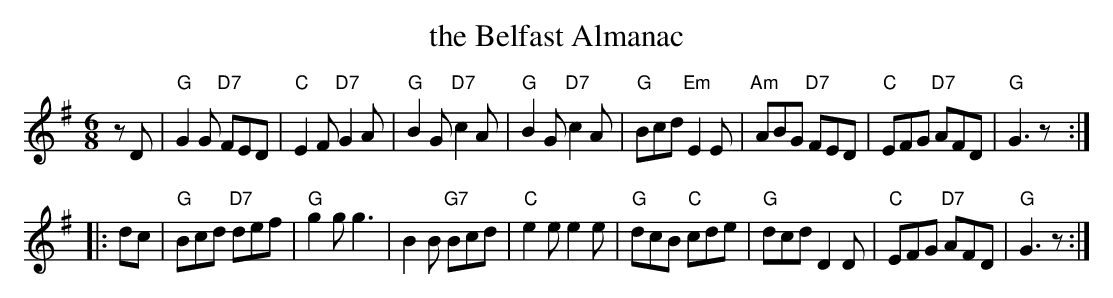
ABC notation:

X:1
T: the Belfast Almanac
M: 6/8
L: 1/8
K: G
zD \
| "G"G2G "D7"FED | "C"E2F "D7"G2A | "G"B2G "D7"c2A | "G"B2G "D7"c2A \
| "G"Bcd "Em"E2E | "Am"ABG "D7"FED | "C"EFG "D7"AFD | "G"G3 z :|
|: dc \
| "G"Bcd "D7"def | "G"g2g g3 | B2B "G7"Bcd | "C"e2e e2e \
| "G"dcB "C"cde | "G"dcd D2D | "C"EFG "D7"AFD | "G"G3 z :|
